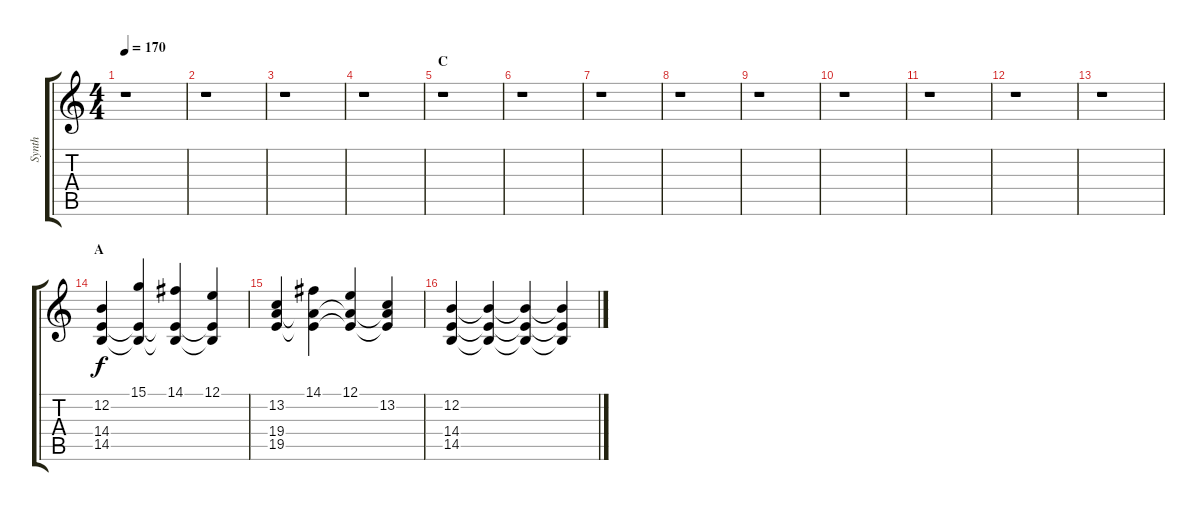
\track ("Synth" "Synth") {instrument stringensemble1}
\staff {score tabs}
\tuning (E4 B3 G3 D3 A2 E2) {hide}
\ts (4 4)
\tempo 170
\clef g2
\ks c
r.1{dy f} |
r.1 |
r.1 |
r.1 |
\section ("" "C")
r.1 |
r.1 |
r.1 |
r.1 |
r.1 |
r.1 |
r.1 |
r.1 |
r.1 |
\section ("" "A")
(12.2 14.4 14.5).4 (15.1 14.4{t} 14.5{t}).4 (14.1 14.4{t} 14.5{t}).4 (12.1 14.4{t} 14.5{t}).4 |
(13.2 19.4 19.5).4 (14.1 19.4{t} 19.5{t}).4 (12.1 19.4{t} 19.5{t}).4 (13.2 19.4{t} 19.5{t}).4 |
(12.2 14.4 14.5).4 (12.2{t} 14.4{t} 14.5{t}).4 (12.2{t} 14.4{t} 14.5{t}).4 (12.2{t} 14.4{t} 14.5{t}).4
